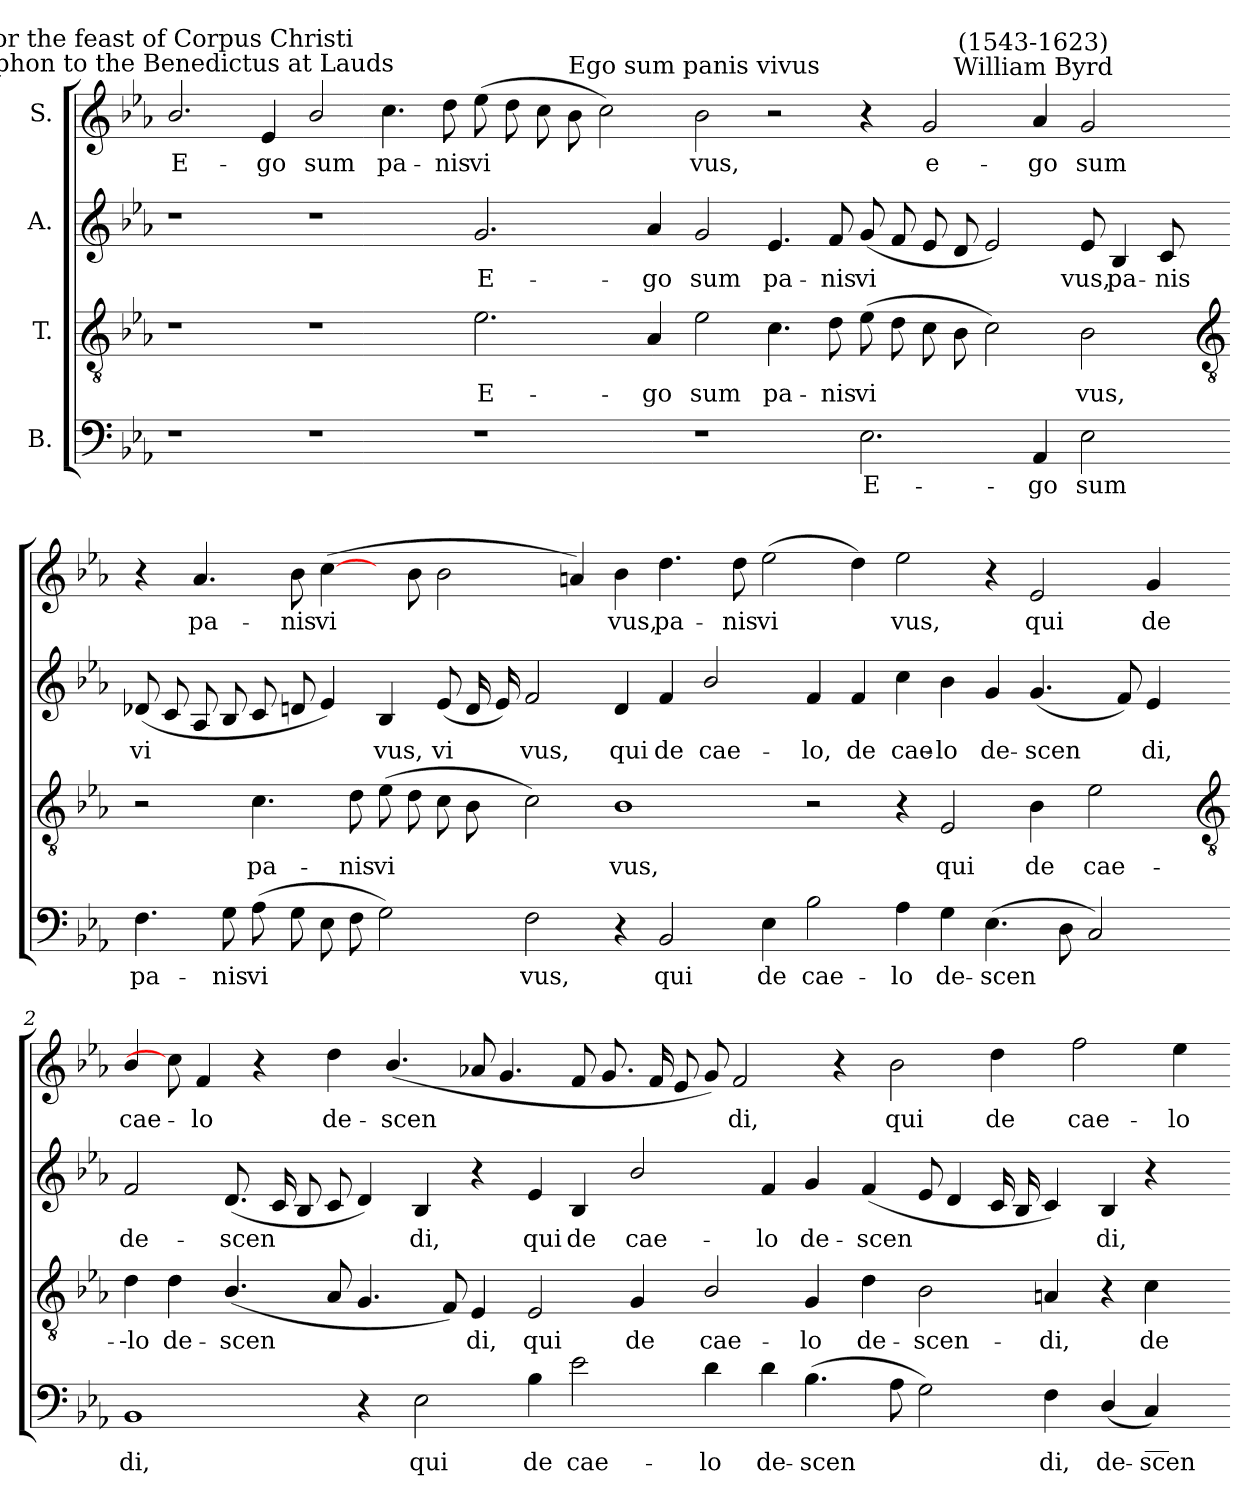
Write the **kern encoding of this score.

**kern	**text	**kern	**text	**kern	**text	**kern	**text
*part4	*part4	*part3	*part3	*part2	*part2	*part1	*part1
*staff4	*staff4	*staff3	*staff3	*staff2	*staff2	*staff1	*staff1
*I"B.	*	*I"T.	*	*I"A.	*	*I"S.	*
*clefF4	*	*clefGv2	*	*clefG2	*	*clefG2	*
*k[b-e-a-]	*	*k[b-e-a-]	*	*k[b-e-a-]	*	*k[b-e-a-]	*
*E-:	*	*E-:	*	*E-:	*	*E-:	*
=	=	=	=	=	=	=	=
!	!	!	!	!	!	!LO:TX:a:cj:t=Antiphon to the Benedictus at Lauds	!
!	!	!	!	!	!	!LO:TX:a:cj:t=for the feast of Corpus Christi	!
!	!	!	!	!	!	!	!LO:LY:b
1r	.	1r	.	1r	.	2.b-/	E-
!	!	!	!	!	!	!	!LO:LY:b
.	.	.	.	.	.	4e-/	-go
!	!	!	!	!	!	!	!LO:LY:b
1r	.	1r	.	1r	.	2b-/	sum
!	!	!	!	!	!	!	!LO:LY:b
.	.	.	.	.	.	4.cc	pa-
!	!	!	!	!	!	!	!LO:LY:b
.	.	.	.	.	.	8dd	-nis
!	!	!	!LO:LY:b	!	!LO:LY:b	!	!LO:LY:b
1r	.	2.e-	E-	2.g	E-	(>8ee-	vi
.	.	.	.	.	.	8dd	.
.	.	.	.	.	.	8cc	.
!	!	!	!	!	!	!LO:TX:a:t=Ego sum panis vivus	!
.	.	.	.	.	.	8b-	.
.	.	.	.	.	.	2cc)	.
!	!	!	!LO:LY:b	!	!LO:LY:b	!	!
.	.	4A-	-go	4a-	-go	.	.
!	!	!	!LO:LY:b	!	!LO:LY:b	!	!LO:LY:b
1r	.	2e-	sum	2g	sum	2b-	vus,
!	!	!	!LO:LY:b	!	!LO:LY:b	!	!
.	.	4.c	pa-	4.e-	pa-	2r	.
!	!	!	!LO:LY:b	!	!LO:LY:b	!	!
.	.	8d	-nis	8f	-nis	.	.
!	!LO:LY:b	!	!LO:LY:b	!	!LO:LY:b	!	!
2.E-	E-	(>8e-	vi	(<8g	vi	4r	.
.	.	8d	.	8f	.	.	.
!	!	!	!	!	!	!	!LO:LY:b
.	.	8c	.	8e-	.	2g	e-
.	.	8B-	.	8d	.	.	.
.	.	2c)	.	2e-)	.	.	.
!	!	!	!	!	!	!LO:TX:a:cj:t=William Byrd	!
!	!	!	!	!	!	!LO:TX:a:cj:t=(1543-1623)	!
!	!LO:LY:b	!	!	!	!	!	!LO:LY:b
4AA-	-go	.	.	.	.	4a-	-go
!	!LO:LY:b	!	!LO:LY:b	!	!LO:LY:b	!	!LO:LY:b
2E-	sum	2B-	vus,	8e-	vus,	2g	sum
!	!	!	!	!	!LO:LY:b	!	!
.	.	.	.	4B-	pa-	.	.
!	!	!	!	!	!LO:LY:b	!	!
.	.	.	.	8c	-nis	.	.
!!LO:LB:g=z
=1-	=1-	=1-	=1-	=1-	=1-	=1-	=1-
*	*	*clefGv2	*	*	*	*	*
!	!LO:LY:b	!	!	!	!LO:LY:b	!	!
4.F	pa-	2r	.	(<8d-X	vi	4r	.
.	.	.	.	8c	.	.	.
!	!	!	!	!	!	!	!LO:LY:b
.	.	.	.	8A-	.	4.a-	pa-
!	!LO:LY:b	!	!	!	!	!	!
8G	-nis	.	.	8B-	.	.	.
!	!LO:LY:b	!	!LO:LY:b	!	!	!	!
(>8A-	vi	4.c	pa-	8c	.	.	.
!	!	!	!	!	!	!	!LO:LY:b
8G	.	.	.	8dn	.	8b-	-nis
!	!	!	!	!	!	!	!LO:LY:b
8E-	.	.	.	4e-)	.	(>[4cc	vi
!	!	!	!LO:LY:b	!	!	!	!
8F	.	8d	-nis	.	.	.	.
!	!	!	!LO:LY:b	!	!LO:LY:b	!	!
2G)	.	(>8e-	vi	4B-	vus,	8ryy	.
.	.	8d	.	.	.	8b-	.
!	!	!	!	!	!LO:LY:b	!	!
.	.	8c	.	(<8e-	vi	2b-	.
.	.	8B-	.	16d	.	.	.
.	.	.	.	16e-)	.	.	.
!	!LO:LY:b	!	!	!	!LO:LY:b	!	!
2F	vus,	2c)	.	2f	vus,	.	.
.	.	.	.	.	.	4an)	.
!	!	!	!LO:LY:b	!	!LO:LY:b	!	!LO:LY:b
4r	.	1B-	vus,	4d	qui	4b-	vus,
!	!LO:LY:b	!	!	!	!LO:LY:b	!	!LO:LY:b
2BB-	qui	.	.	4f	de	4.dd	pa-
!	!	!	!	!	!LO:LY:b	!	!
.	.	.	.	2b-/	cae-	.	.
!	!	!	!	!	!	!	!LO:LY:b
.	.	.	.	.	.	8dd	-nis
!	!LO:LY:b	!	!	!	!	!	!LO:LY:b
4E-	de	.	.	.	.	(>2ee-	vi
!	!LO:LY:b	!	!	!	!LO:LY:b	!	!
2B-	cae-	2r	.	4f	-lo,	.	.
!	!	!	!	!	!LO:LY:b	!	!
.	.	.	.	4f	de	4dd)	.
!	!LO:LY:b	!	!	!	!LO:LY:b	!	!LO:LY:b
4A-	-lo	4r	.	4cc	cae-	2ee-	vus,
!	!LO:LY:b	!	!LO:LY:b	!	!LO:LY:b	!	!
4G	de-	2E-	qui	4b-	-lo	.	.
!	!LO:LY:b	!	!	!	!LO:LY:b	!	!
(>4.E-	-scen	.	.	4g	de-	4r	.
!	!	!	!LO:LY:b	!	!LO:LY:b	!	!LO:LY:b
.	.	4B-	de	(<4.g	-scen	2e-	qui
8D	.	.	.	.	.	.	.
!	!	!	!LO:LY:b	!	!	!	!
2C)	.	2e-	cae-	.	.	.	.
.	.	.	.	8f)	.	.	.
!	!	!	!	!	!LO:LY:b	!	!LO:LY:b
.	.	.	.	4e-	di,	4g	de
!!LO:LB:g=z
=2-	=2-	=2-	=2-	=2-	=2-	=2-	=2-
*	*	*clefGv2	*	*	*	*	*
!	!LO:LY:b	!	!LO:LY:b	!	!LO:LY:b	!	!LO:LY:b
1BB-	-di,	4d	--lo	2f	de-	4b-/	cae-
!	!	!	!LO:LY:b	!	!	!	!
.	.	4d	de-	.	.	8cc]	.
!	!	!	!	!	!	!	!LO:LY:b
.	.	.	.	.	.	4f	-lo
!	!	!	!LO:LY:b	!	!LO:LY:b	!	!
.	.	(<4.B-/	-scen	(<8.d	-scen	.	.
.	.	.	.	.	.	4r	.
.	.	.	.	16c	.	.	.
.	.	.	.	8B-	.	.	.
!	!	!	!	!	!	!	!LO:LY:b
.	.	8A-	.	8c	.	4dd	de-
4r	.	4.G	.	4d)	.	.	.
!	!	!	!	!	!	!	!LO:LY:b
.	.	.	.	.	.	(<4.b-/	-scen
!	!LO:LY:b	!	!	!	!LO:LY:b	!	!
2E-	qui	.	.	4B-	di,	.	.
.	.	8F)	.	.	.	.	.
!	!	!	!LO:LY:b	!	!	!	!
.	.	4E-	di,	4r	.	8a-	.
.	.	.	.	.	.	4.g	.
!	!LO:LY:b	!	!LO:LY:b	!	!LO:LY:b	!	!
4B-	de	2E-	qui	4e-	qui	.	.
!	!LO:LY:b	!	!	!	!LO:LY:b	!	!
2e-	cae-	.	.	4B-	de	8f	.
.	.	.	.	.	.	8.g	.
!	!	!	!LO:LY:b	!	!LO:LY:b	!	!
.	.	4G	de	2b-/	cae-	.	.
.	.	.	.	.	.	16f	.
.	.	.	.	.	.	8e-	.
!	!LO:LY:b	!	!LO:LY:b	!	!	!	!
4d	-lo	2B-/	cae-	.	.	8g)	.
!	!	!	!	!	!	!	!LO:LY:b
.	.	.	.	.	.	2f	di,
!	!LO:LY:b	!	!	!	!LO:LY:b	!	!
4d	de-	.	.	4f	-lo	.	.
!	!LO:LY:b	!	!LO:LY:b	!	!LO:LY:b	!	!
(>4.B-	-scen	4G	-lo	4g	de-	.	.
.	.	.	.	.	.	4r	.
!	!	!	!LO:LY:b	!	!LO:LY:b	!	!
.	.	4d	de-	(<4f	-scen	.	.
!	!	!	!	!	!	!	!LO:LY:b
8A-	.	.	.	.	.	2b-	qui
!	!	!	!LO:LY:b	!	!	!	!
2G)	.	2B-	-scen-	8e-	.	.	.
.	.	.	.	4d	.	.	.
!	!	!	!	!	!	!	!LO:LY:b
.	.	.	.	16c	.	4dd	de
.	.	.	.	16B-	.	.	.
!	!LO:LY:b	!	!LO:LY:b	!	!	!	!
4F	di,	4An	-di,	4c)	.	.	.
!	!	!	!	!	!	!	!LO:LY:b
.	.	.	.	.	.	2ff	cae-
!	!LO:LY:b	!	!	!	!LO:LY:b	!	!
(<4D/	de-	4r	.	4B-	di,	.	.
!LO:TX:b:t=__	!	!	!	!	!	!	!
!	!LO:LY:b	!	!LO:LY:b	!	!	!	!
4C)	-scen	4c	de	4r	.	.	.
!	!	!	!	!	!	!	!LO:LY:b
.	.	.	.	.	.	4ee-	-lo
8ryy	.	8ryy	.	8ryy	.	.	.
=-	=-	=-	=-	=-	=-	=-	=-
*-	*-	*-	*-	*-	*-	*-	*-
